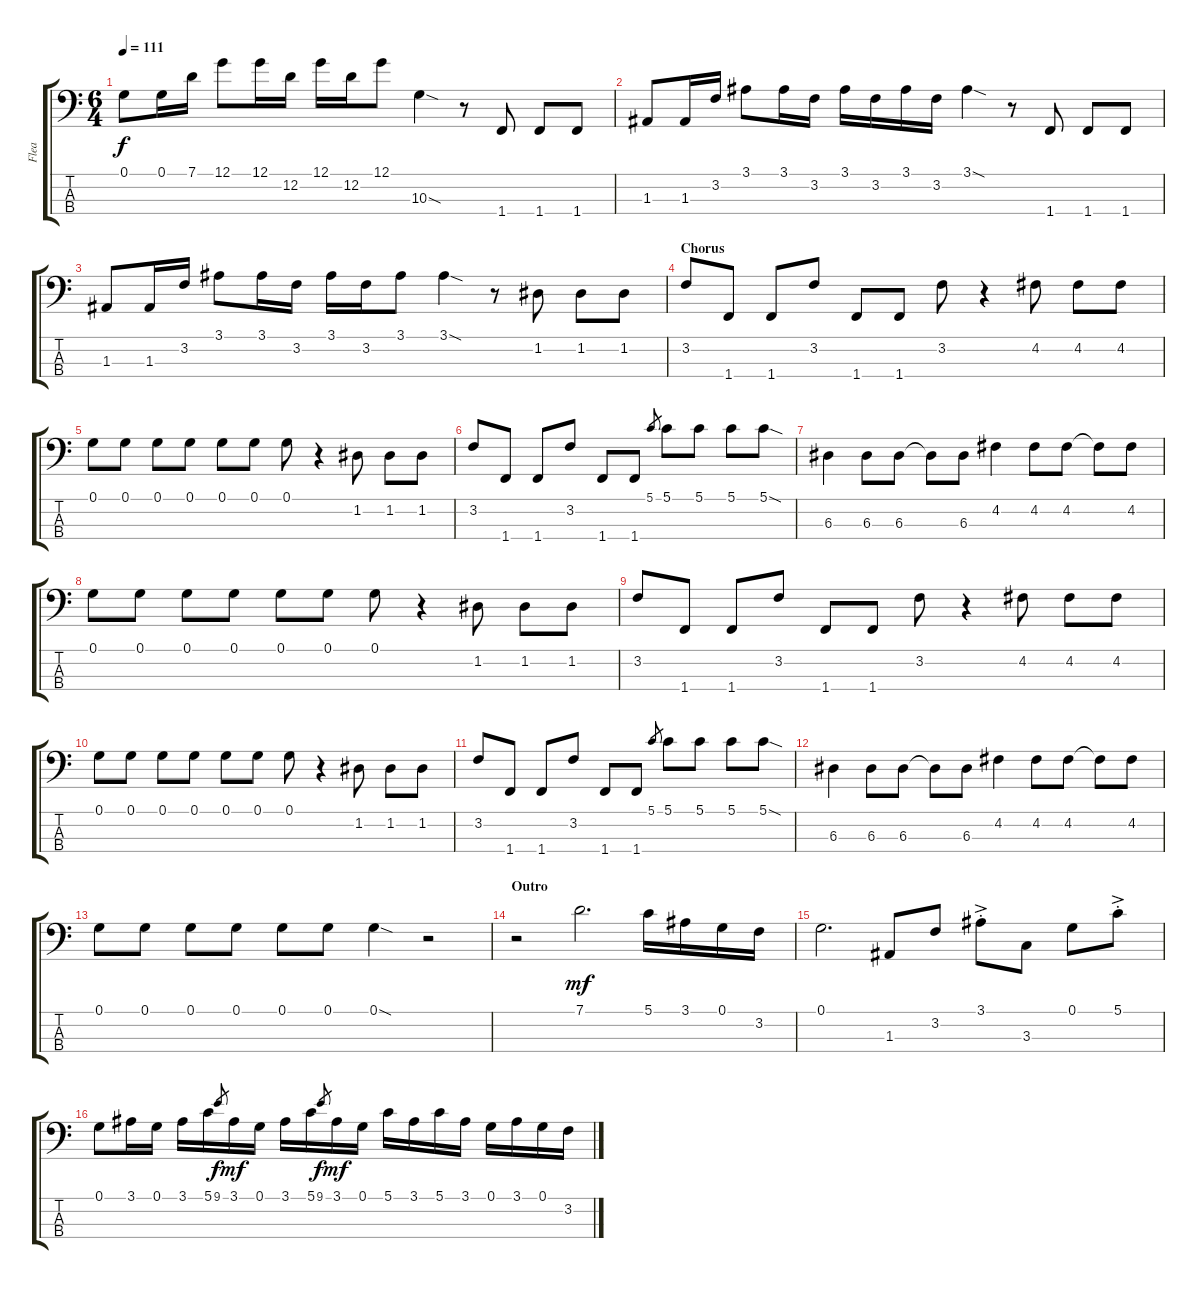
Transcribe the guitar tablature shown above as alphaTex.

\track ("Flea" "Flea") {instrument electricbassfinger}
\staff {score tabs}
\tuning (G2 D2 A1 E1) {hide}
\ts (6 4)
\tempo 111
\clef f4
\ks c
0.1.8{dy f} 0.1.16 7.1.16 12.1.8 12.1.16 12.2.16 12.1.16 12.2.16 12.1.8 10.3{sod}.4 r.8 1.4.8 1.4.8 1.4.8 |
1.3.8 1.3.16 3.2.16 3.1.8 3.1.16 3.2.16 3.1.16 3.2.16 3.1.16 3.2.16 3.1{sod}.4 r.8 1.4.8 1.4.8 1.4.8 |
1.3.8 1.3.16 3.2.16 3.1.8 3.1.16 3.2.16 3.1.16 3.2.16 3.1.8 3.1{sod}.4 r.8 1.2.8 1.2.8 1.2.8 |
\section ("" "Chorus")
3.2.8 1.4.8 1.4.8 3.2.8 1.4.8 1.4.8 3.2.8 r.4 4.2.8 4.2.8 4.2.8 |
0.1.8 0.1.8 0.1.8 0.1.8 0.1.8 0.1.8 0.1.8 r.4 1.2.8 1.2.8 1.2.8 |
3.2.8 1.4.8 1.4.8 3.2.8 1.4.8 1.4.8 5.1.8{gr} 5.1.8 5.1.8 5.1.8 5.1{sod}.8 |
6.3.4 6.3.8 6.3.8 6.3{t}.8 6.3.8 4.2.4 4.2.8 4.2.8 4.2{t}.8 4.2.8 |
0.1.8 0.1.8 0.1.8 0.1.8 0.1.8 0.1.8 0.1.8 r.4 1.2.8 1.2.8 1.2.8 |
3.2.8 1.4.8 1.4.8 3.2.8 1.4.8 1.4.8 3.2.8 r.4 4.2.8 4.2.8 4.2.8 |
0.1.8 0.1.8 0.1.8 0.1.8 0.1.8 0.1.8 0.1.8 r.4 1.2.8 1.2.8 1.2.8 |
3.2.8 1.4.8 1.4.8 3.2.8 1.4.8 1.4.8 5.1.8{gr} 5.1.8 5.1.8 5.1.8 5.1{sod}.8 |
6.3.4 6.3.8 6.3.8 6.3{t}.8 6.3.8 4.2.4 4.2.8 4.2.8 4.2{t}.8 4.2.8 |
0.1.8 0.1.8 0.1.8 0.1.8 0.1.8 0.1.8 0.1{sod}.4 r.2 |
\section ("" "Outro")
r.2 7.1.2{d dy mf} 5.1.16 3.1.16 0.1.16 3.2.16 |
0.1.2{d} 1.3.8 3.2.8 3.1{ac st}.8 3.3.8 0.1.8 5.1{ac st}.8 |
0.1.8 3.1.16 0.1.16 3.1.16 5.1.16 9.1.8{gr dy f} 3.1.16{dy mf} 0.1.16 3.1.16 5.1.16 9.1.8{gr dy f} 3.1.16{dy mf} 0.1.16 5.1.16 3.1.16 5.1.16 3.1.16 0.1.16 3.1.16 0.1.16 3.2.16
